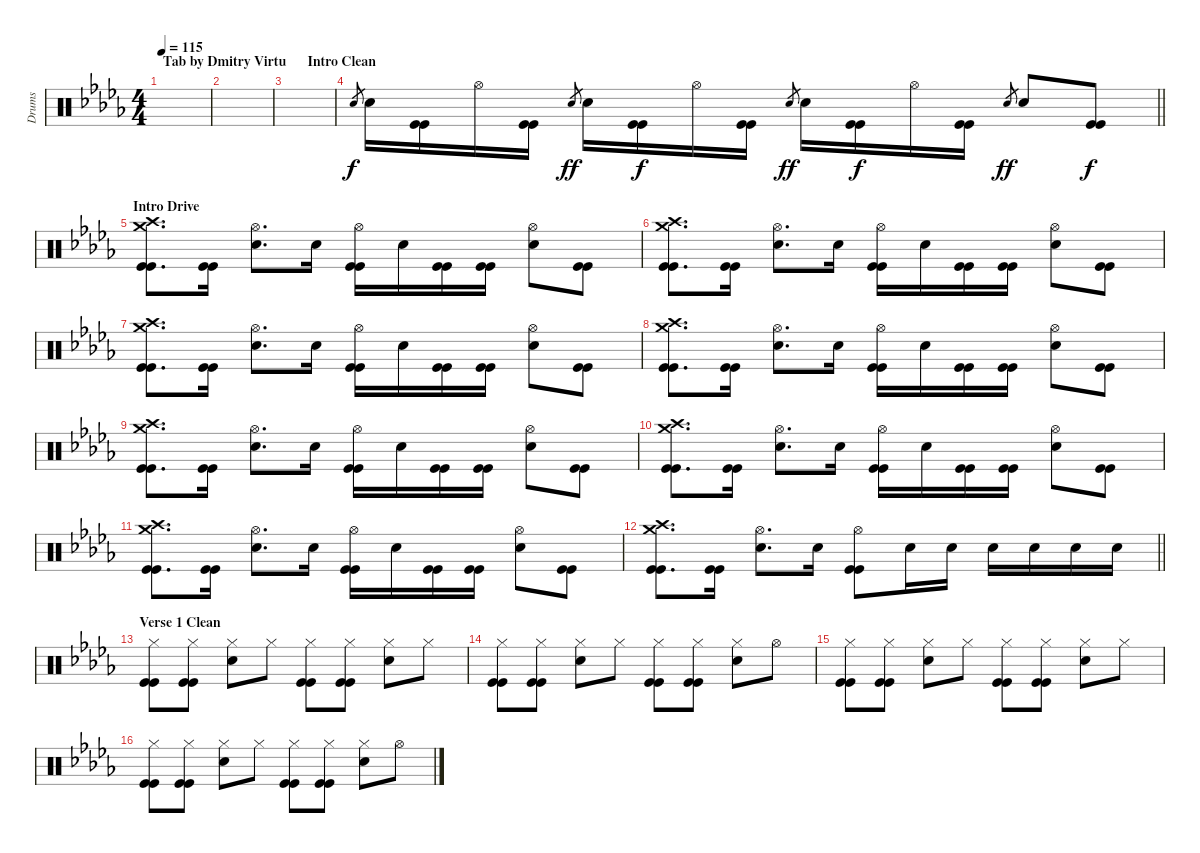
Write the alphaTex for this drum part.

\track ("Drums" "Drums") {instrument percussion}
\staff {score}
\articulation defaults
\ts (4 4)
\section ("" "Tab by Dmitry Virtu      Intro Clean")
\tempo 115
\clef neutral
\ks bbminor
|
|
|
\barLineRight lightlight "Electric Snare (hit)".8{gr} "Electric Snare (hit)".16
("Kick (hit)" "Kick (hit)").16{dy f} "Hi-Hat (open)".16 ("Kick (hit)" "Kick (hit)").16 "Electric Snare (hit)".8{gr dy ff} "Electric Snare (hit)".16 ("Kick (hit)" "Kick (hit)").16{dy f} "Hi-Hat (open)".16 ("Kick (hit)" "Kick (hit)").16 "Electric Snare (hit)".8{gr dy ff} "Electric Snare (hit)".16 ("Kick (hit)" "Kick (hit)").16{dy f} "Hi-Hat (open)".16 ("Kick (hit)" "Kick (hit)").16 "Electric Snare (hit)".8{gr dy ff} "Electric Snare (hit)".8 ("Kick (hit)" "Kick (hit)").8{dy f} |
\section ("" "Intro Drive")
("Crash high (hit)" "Crash medium (hit)" "Kick (hit)" "Kick (hit)").8{d} ("Kick (hit)" "Kick (hit)").16 ("Hi-Hat (open)" "Electric Snare (hit)").8{d} "Electric Snare (hit)".16 ("Hi-Hat (open)" "Kick (hit)" "Kick (hit)").16 "Electric Snare (hit)".16 ("Kick (hit)" "Kick (hit)").16 ("Kick (hit)" "Kick (hit)").16 ("Hi-Hat (open)" "Electric Snare (hit)").8 ("Kick (hit)" "Kick (hit)").8 |
("Crash high (hit)" "Crash medium (hit)" "Kick (hit)" "Kick (hit)").8{d} ("Kick (hit)" "Kick (hit)").16 ("Hi-Hat (open)" "Electric Snare (hit)").8{d} "Electric Snare (hit)".16 ("Hi-Hat (open)" "Kick (hit)" "Kick (hit)").16 "Electric Snare (hit)".16 ("Kick (hit)" "Kick (hit)").16 ("Kick (hit)" "Kick (hit)").16 ("Hi-Hat (open)" "Electric Snare (hit)").8 ("Kick (hit)" "Kick (hit)").8 |
("Crash high (hit)" "Crash medium (hit)" "Kick (hit)" "Kick (hit)").8{d} ("Kick (hit)" "Kick (hit)").16 ("Hi-Hat (open)" "Electric Snare (hit)").8{d} "Electric Snare (hit)".16 ("Hi-Hat (open)" "Kick (hit)" "Kick (hit)").16 "Electric Snare (hit)".16 ("Kick (hit)" "Kick (hit)").16 ("Kick (hit)" "Kick (hit)").16 ("Hi-Hat (open)" "Electric Snare (hit)").8 ("Kick (hit)" "Kick (hit)").8 |
("Crash high (hit)" "Crash medium (hit)" "Kick (hit)" "Kick (hit)").8{d} ("Kick (hit)" "Kick (hit)").16 ("Hi-Hat (open)" "Electric Snare (hit)").8{d} "Electric Snare (hit)".16 ("Hi-Hat (open)" "Kick (hit)" "Kick (hit)").16 "Electric Snare (hit)".16 ("Kick (hit)" "Kick (hit)").16 ("Kick (hit)" "Kick (hit)").16 ("Hi-Hat (open)" "Electric Snare (hit)").8 ("Kick (hit)" "Kick (hit)").8 |
("Crash high (hit)" "Crash medium (hit)" "Kick (hit)" "Kick (hit)").8{d} ("Kick (hit)" "Kick (hit)").16 ("Hi-Hat (open)" "Electric Snare (hit)").8{d} "Electric Snare (hit)".16 ("Hi-Hat (open)" "Kick (hit)" "Kick (hit)").16 "Electric Snare (hit)".16 ("Kick (hit)" "Kick (hit)").16 ("Kick (hit)" "Kick (hit)").16 ("Hi-Hat (open)" "Electric Snare (hit)").8 ("Kick (hit)" "Kick (hit)").8 |
("Crash high (hit)" "Crash medium (hit)" "Kick (hit)" "Kick (hit)").8{d} ("Kick (hit)" "Kick (hit)").16 ("Hi-Hat (open)" "Electric Snare (hit)").8{d} "Electric Snare (hit)".16 ("Hi-Hat (open)" "Kick (hit)" "Kick (hit)").16 "Electric Snare (hit)".16 ("Kick (hit)" "Kick (hit)").16 ("Kick (hit)" "Kick (hit)").16 ("Hi-Hat (open)" "Electric Snare (hit)").8 ("Kick (hit)" "Kick (hit)").8 |
("Crash high (hit)" "Crash medium (hit)" "Kick (hit)" "Kick (hit)").8{d} ("Kick (hit)" "Kick (hit)").16 ("Hi-Hat (open)" "Electric Snare (hit)").8{d} "Electric Snare (hit)".16 ("Hi-Hat (open)" "Kick (hit)" "Kick (hit)").16 "Electric Snare (hit)".16 ("Kick (hit)" "Kick (hit)").16 ("Kick (hit)" "Kick (hit)").16 ("Hi-Hat (open)" "Electric Snare (hit)").8 ("Kick (hit)" "Kick (hit)").8 |
\barLineRight lightlight
("Crash high (hit)" "Crash medium (hit)" "Kick (hit)" "Kick (hit)").8{d} ("Kick (hit)" "Kick (hit)").16 ("Hi-Hat (open)" "Electric Snare (hit)").8{d} "Electric Snare (hit)".16 ("Hi-Hat (open)" "Kick (hit)" "Kick (hit)").8 "Electric Snare (hit)".16 "Electric Snare (hit)".16 "Electric Snare (hit)".16 "Electric Snare (hit)".16 "Electric Snare (hit)".16 "Electric Snare (hit)".16 |
\section ("" "Verse 1 Clean")
("Hi-Hat (closed)" "Kick (hit)" "Kick (hit)").8 ("Hi-Hat (closed)" "Kick (hit)" "Kick (hit)").8 ("Hi-Hat (closed)" "Electric Snare (hit)").8 "Hi-Hat (closed)".8 ("Hi-Hat (closed)" "Kick (hit)" "Kick (hit)").8 ("Hi-Hat (closed)" "Kick (hit)" "Kick (hit)").8 ("Hi-Hat (closed)" "Electric Snare (hit)").8 "Hi-Hat (closed)".8 |
("Hi-Hat (closed)" "Kick (hit)" "Kick (hit)").8 ("Hi-Hat (closed)" "Kick (hit)" "Kick (hit)").8 ("Hi-Hat (closed)" "Electric Snare (hit)").8 "Hi-Hat (closed)".8 ("Hi-Hat (closed)" "Kick (hit)" "Kick (hit)").8 ("Hi-Hat (closed)" "Kick (hit)" "Kick (hit)").8 ("Hi-Hat (closed)" "Electric Snare (hit)").8 "Hi-Hat (open)".8 |
("Hi-Hat (closed)" "Kick (hit)" "Kick (hit)").8 ("Hi-Hat (closed)" "Kick (hit)" "Kick (hit)").8 ("Hi-Hat (closed)" "Electric Snare (hit)").8 "Hi-Hat (closed)".8 ("Hi-Hat (closed)" "Kick (hit)" "Kick (hit)").8 ("Hi-Hat (closed)" "Kick (hit)" "Kick (hit)").8 ("Hi-Hat (closed)" "Electric Snare (hit)").8 "Hi-Hat (closed)".8 |
("Hi-Hat (closed)" "Kick (hit)" "Kick (hit)").8 ("Hi-Hat (closed)" "Kick (hit)" "Kick (hit)").8 ("Hi-Hat (closed)" "Electric Snare (hit)").8 "Hi-Hat (closed)".8 ("Hi-Hat (closed)" "Kick (hit)" "Kick (hit)").8 ("Hi-Hat (closed)" "Kick (hit)" "Kick (hit)").8 ("Hi-Hat (closed)" "Electric Snare (hit)").8 "Hi-Hat (open)".8
